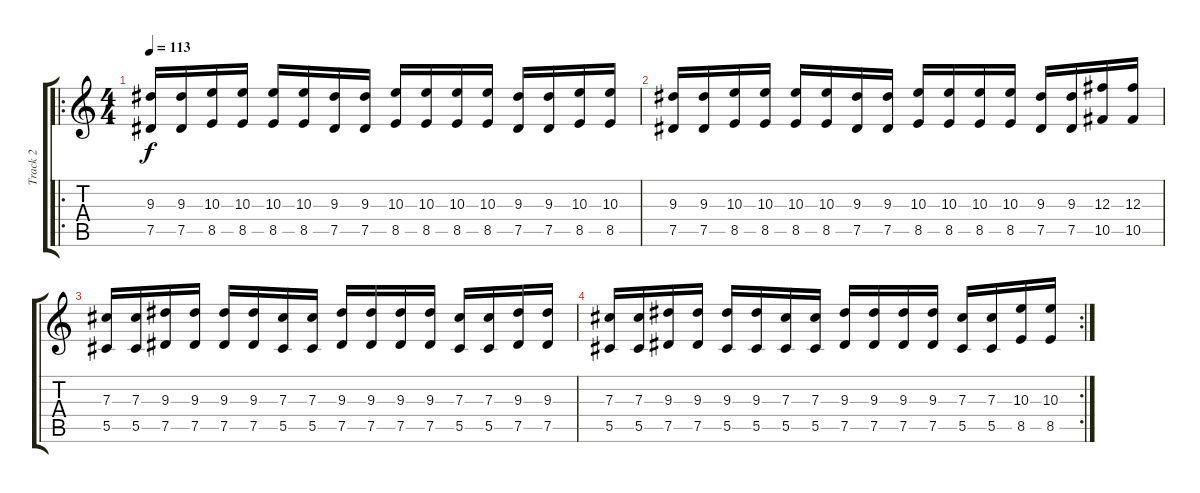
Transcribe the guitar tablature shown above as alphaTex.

\track ("Track 2" "Track 2") {instrument distortionguitar}
\staff {score tabs}
\tuning (Eb4 Bb3 Gb3 Db3 Ab2 Db2) {hide}
\ro
\ts (4 4)
\tempo 113
\clef g2
\ks c
(9.3 7.5).16{dy f} (9.3 7.5).16 (10.3 8.5).16 (10.3 8.5).16 (10.3 8.5).16 (10.3 8.5).16 (9.3 7.5).16 (9.3 7.5).16 (10.3 8.5).16 (10.3 8.5).16 (10.3 8.5).16 (10.3 8.5).16 (9.3 7.5).16 (9.3 7.5).16 (10.3 8.5).16 (10.3 8.5).16 |
(9.3 7.5).16 (9.3 7.5).16 (10.3 8.5).16 (10.3 8.5).16 (10.3 8.5).16 (10.3 8.5).16 (9.3 7.5).16 (9.3 7.5).16 (10.3 8.5).16 (10.3 8.5).16 (10.3 8.5).16 (10.3 8.5).16 (9.3 7.5).16 (9.3 7.5).16 (12.3 10.5).16 (12.3 10.5).16 |
(7.3 5.5).16 (7.3 5.5).16 (9.3 7.5).16 (9.3 7.5).16 (9.3 7.5).16 (9.3 7.5).16 (7.3 5.5).16 (7.3 5.5).16 (9.3 7.5).16 (9.3 7.5).16 (9.3 7.5).16 (9.3 7.5).16 (7.3 5.5).16 (7.3 5.5).16 (9.3 7.5).16 (9.3 7.5).16 |
\rc 2
(7.3 5.5).16 (7.3 5.5).16 (9.3 7.5).16 (9.3 7.5).16 (9.3 5.5).16 (9.3 5.5).16 (7.3 5.5).16 (7.3 5.5).16 (9.3 7.5).16 (9.3 7.5).16 (9.3 7.5).16 (9.3 7.5).16 (7.3 5.5).16 (7.3 5.5).16 (10.3 8.5).16 (10.3 8.5).16
